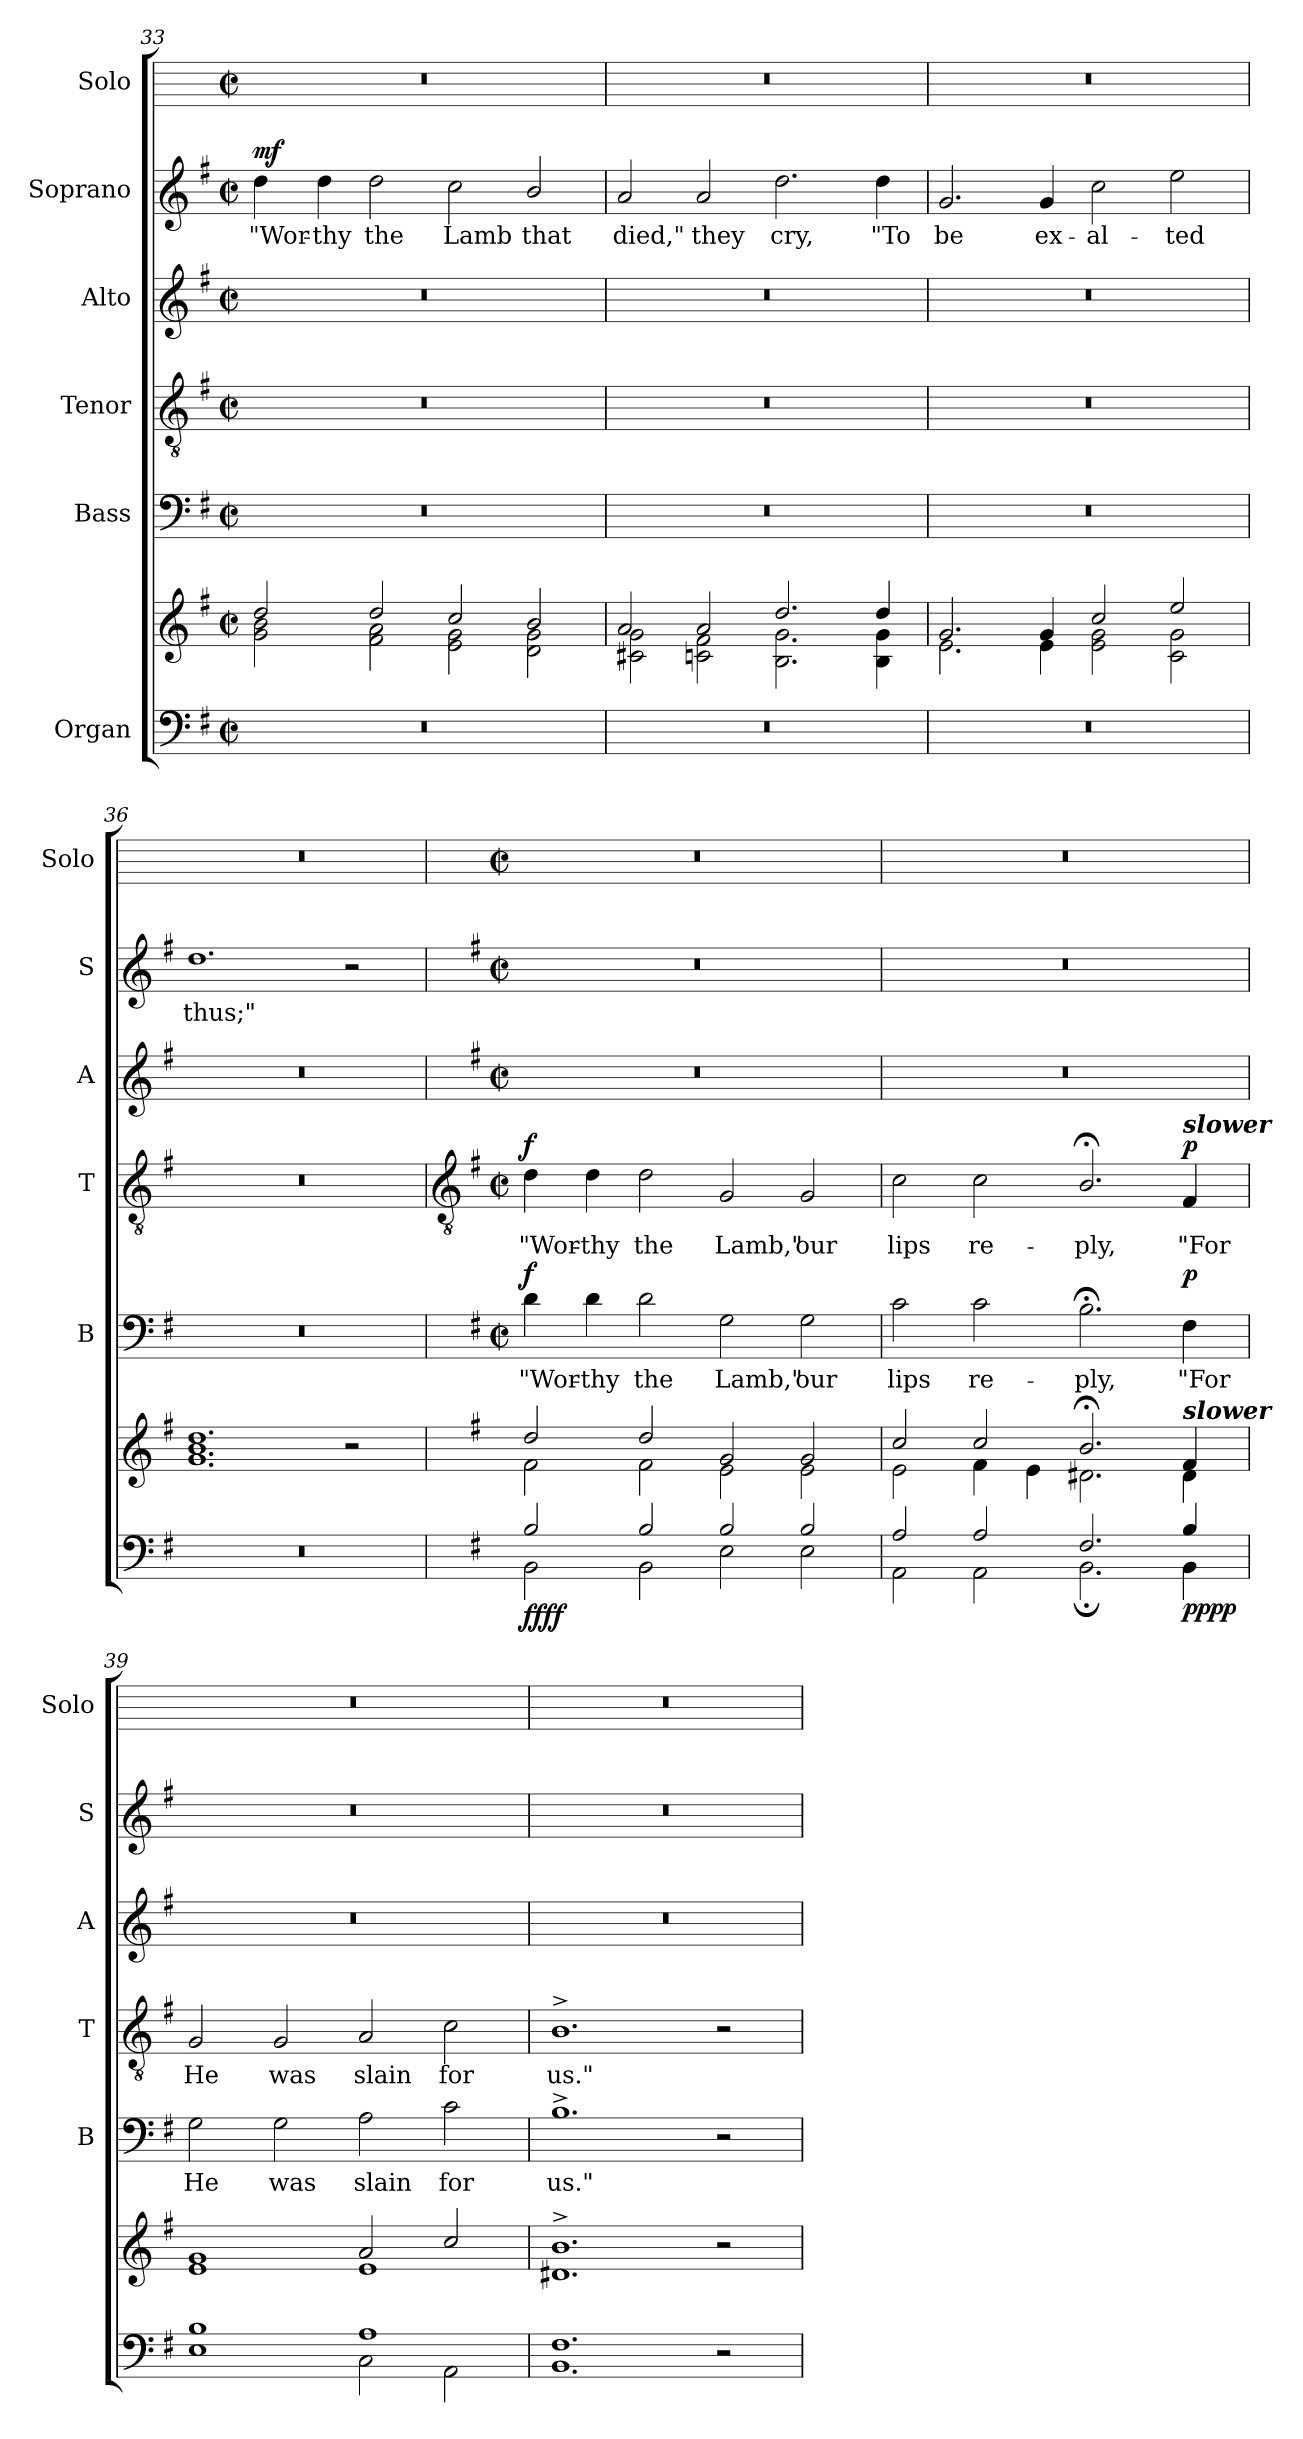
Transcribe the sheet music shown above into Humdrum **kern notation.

**kern	**kern	**dynam	**kern	**text	**dynam	**kern	**text	**dynam	**kern	**kern	**text	**dynam	**kern
*part6	*part6	*part6	*part5	*part5	*part5	*part4	*part4	*part4	*part3	*part2	*part2	*part2	*part1
*staff7	*staff6	*staff6/7	*staff5	*staff5	*staff5	*staff4	*staff4	*staff4	*staff3	*staff2	*staff2	*staff2	*staff1
*I"Organ	*	*	*I"Bass	*	*	*I"Tenor	*	*	*I"Alto	*I"Soprano	*	*	*I"Solo
*	*	*	*I'B	*	*	*I'T	*	*	*I'A	*I'S	*	*	*I'Solo
*clefF4	*clefG2	*	*clefF4	*	*	*clefGv2	*	*	*clefG2	*clefG2	*	*	*
*k[f#]	*k[f#]	*	*k[f#]	*	*	*k[f#]	*	*	*k[f#]	*k[f#]	*	*	*
*G:	*G:	*	*G:	*	*	*G:	*	*	*G:	*G:	*	*	*
*M4/2	*M4/2	*	*M4/2	*	*	*M4/2	*	*	*M4/2	*M4/2	*	*	*M4/2
*met(c|)	*met(c|)	*	*met(c|)	*	*	*met(c|)	*	*	*met(c|)	*met(c|)	*	*	*met(c|)
=33	=33	=33	=33	=33	=33	=33	=33	=33	=33	=33	=33	=33	=33
*	*^	*	*	*	*	*	*	*	*	*	*	*	*
!	!	!	!LO:DY:b	!	!	!	!	!	!	!	!	!LO:LY:b	!	!
!	!	!	!LO:DY:n=1:b	!	!	!	!	!	!	!	!	!	!LO:DY:b	!
0r	2dd/	2g\ 2b\	mf mf	0r	.	.	0r	.	.	0r	4dd	"Wor-	mf	0r
!	!	!	!	!	!	!	!	!	!	!	!	!LO:LY:b	!	!
.	.	.	.	.	.	.	.	.	.	.	4dd	-thy	.	.
!	!	!	!	!	!	!	!	!	!	!	!	!LO:LY:b	!	!
.	2dd/	2f#\ 2a\	.	.	.	.	.	.	.	.	2dd	the	.	.
!	!	!	!	!	!	!	!	!	!	!	!	!LO:LY:b	!	!
.	2cc/	2e\ 2g\	.	.	.	.	.	.	.	.	2cc	Lamb	.	.
!	!	!	!	!	!	!	!	!	!	!	!	!LO:LY:b	!	!
.	2b/	2d\ 2g\	.	.	.	.	.	.	.	.	2b/	that	.	.
=34	=34	=34	=34	=34	=34	=34	=34	=34	=34	=34	=34	=34	=34	=34
!	!	!	!	!	!	!	!	!	!	!	!	!LO:LY:b	!	!
0r	2a/	2c#X\ 2g\	.	0r	.	.	0r	.	.	0r	2a	died,"	.	0r
!	!	!	!	!	!	!	!	!	!	!	!	!LO:LY:b	!	!
.	2a/	2cn\ 2f#\	.	.	.	.	.	.	.	.	2a	they	.	.
!	!	!	!	!	!	!	!	!	!	!	!	!LO:LY:b	!	!
.	2.dd/	2.B\ 2.g\	.	.	.	.	.	.	.	.	2.dd	cry,	.	.
!	!	!	!	!	!	!	!	!	!	!	!	!LO:LY:b	!	!
.	4dd/	4B\ 4g\	.	.	.	.	.	.	.	.	4dd	"To	.	.
=35	=35	=35	=35	=35	=35	=35	=35	=35	=35	=35	=35	=35	=35	=35
!	!	!	!	!	!	!	!	!	!	!	!	!LO:LY:b	!	!
0r	2.g/	2.e\	.	0r	.	.	0r	.	.	0r	2.g	be	.	0r
!	!	!	!	!	!	!	!	!	!	!	!	!LO:LY:b	!	!
.	4g/	4e\	.	.	.	.	.	.	.	.	4g	ex-	.	.
!	!	!	!	!	!	!	!	!	!	!	!	!LO:LY:b	!	!
.	2cc/	2e\ 2g\	.	.	.	.	.	.	.	.	2cc	-al-	.	.
!	!	!	!	!	!	!	!	!	!	!	!	!LO:LY:b	!	!
.	2ee/	2c\ 2g\	.	.	.	.	.	.	.	.	2ee	-ted	.	.
=36	=36	=36	=36	=36	=36	=36	=36	=36	=36	=36	=36	=36	=36	=36
!	!	!	!	!	!	!	!	!	!	!	!	!LO:LY:b	!	!
0r	1.dd/	1.g\ 1.b\	.	0r	.	.	0r	.	.	0r	1.dd	thus;"	.	0r
.	2r	2ryy	.	.	.	.	.	.	.	.	2r	.	.	.
!!LO:LB:g=z
=37	=37	=37	=37	=37	=37	=37	=37	=37	=37	=37	=37	=37	=37	=37
*	*	*	*	*	*	*	*clefGv2	*	*	*	*	*	*	*
*	*	*	*	*k[f#]	*	*	*k[f#]	*	*	*	*	*	*	*
*	*	*	*	*G:	*	*	*G:	*	*	*	*	*	*	*
*	*	*	*	*M4/2	*	*	*M4/2	*	*	*M4/2	*M4/2	*	*	*M4/2
*	*	*	*	*met(c|)	*	*	*met(c|)	*	*	*met(c|)	*met(c|)	*	*	*met(c|)
*^	*	*	*	*	*	*	*	*	*	*	*	*	*	*
!	!	!	!	!LO:DY:b=2	!	!LO:LY:b	!	!	!LO:LY:b	!	!	!	!	!	!
!	!	!	!	!LO:DY:n=1:b=2	!	!	!	!	!	!	!	!	!	!	!
!	!	!	!	!LO:DY:n=2:b	!	!	!	!	!	!	!	!	!	!	!
!	!	!	!	!LO:DY:n=3:b	!	!	!LO:DY:b	!	!	!LO:DY:b	!	!	!	!	!
2B/	2BB\	2dd/	2f#\	f f f f	4d	"Wor-	f	4d	"Wor-	f	0r	0r	.	.	0r
!	!	!	!	!	!	!LO:LY:b	!	!	!LO:LY:b	!	!	!	!	!	!
.	.	.	.	.	4d	-thy	.	4d	-thy	.	.	.	.	.	.
!	!	!	!	!	!	!LO:LY:b	!	!	!LO:LY:b	!	!	!	!	!	!
2B/	2BB\	2dd/	2f#\	.	2d	the	.	2d	the	.	.	.	.	.	.
!	!	!	!	!	!	!LO:LY:b	!	!	!LO:LY:b	!	!	!	!	!	!
2B/	2E\	2g/	2e\	.	2G	Lamb,"	.	2G	Lamb,"	.	.	.	.	.	.
!	!	!	!	!	!	!LO:LY:b	!	!	!LO:LY:b	!	!	!	!	!	!
2B/	2E\	2g/	2e\	.	2G	our	.	2G	our	.	.	.	.	.	.
=38	=38	=38	=38	=38	=38	=38	=38	=38	=38	=38	=38	=38	=38	=38	=38
!	!	!	!	!	!	!LO:LY:b	!	!	!LO:LY:b	!	!	!	!	!	!
2A/	2AA\	2cc/	2e\	.	2c	lips	.	2c	lips	.	0r	0r	.	.	0r
!	!	!	!	!	!	!LO:LY:b	!	!	!LO:LY:b	!	!	!	!	!	!
2A/	2AA\	2cc/	4f#\	.	2c	re-	.	2c	re-	.	.	.	.	.	.
.	.	.	4e\	.	.	.	.	.	.	.	.	.	.	.	.
!	!	!	!	!	!	!LO:LY:b	!	!	!LO:LY:b	!	!	!	!	!	!
2.F#/	2.BB;\	2.b;</	2.d#X\	.	2.B;<\	-ply,	.	2.B;</	-ply,	.	.	.	.	.	.
!	!	!	!	!	!	!	!	!LO:TX:a:Bi:t=slower	!	!	!	!	!	!	!
!	!	!LO:TX:a:Bi:t=slower	!	!	!	!	!	!	!	!	!	!	!	!	!
!	!	!	!	!LO:DY:b=2	!	!LO:LY:b	!	!	!LO:LY:b	!	!	!	!	!	!
!	!	!	!	!LO:DY:n=1:b=2	!	!	!	!	!	!	!	!	!	!	!
!	!	!	!	!LO:DY:n=2:b	!	!	!	!	!	!	!	!	!	!	!
!	!	!	!	!LO:DY:n=3:b	!	!	!LO:DY:b	!	!	!LO:DY:b	!	!	!	!	!
4B/	4BB\	4f#/	4d#\	p p p p	4F#	"For	p	4F#	"For	p	.	.	.	.	.
=39	=39	=39	=39	=39	=39	=39	=39	=39	=39	=39	=39	=39	=39	=39	=39
!	!	!	!	!	!	!LO:LY:b	!	!	!LO:LY:b	!	!	!	!	!	!
1B/	1E\	1g/	1e\	.	2G	He	.	2G	He	.	0r	0r	.	.	0r
!	!	!	!	!	!	!LO:LY:b	!	!	!LO:LY:b	!	!	!	!	!	!
.	.	.	.	.	2G	was	.	2G	was	.	.	.	.	.	.
!	!	!	!	!	!	!LO:LY:b	!	!	!LO:LY:b	!	!	!	!	!	!
1A/	2C\	2a/	1e\	.	2A	slain	.	2A	slain	.	.	.	.	.	.
!	!	!	!	!	!	!LO:LY:b	!	!	!LO:LY:b	!	!	!	!	!	!
.	2AA\	2cc/	.	.	2c	for	.	2c	for	.	.	.	.	.	.
=40	=40	=40	=40	=40	=40	=40	=40	=40	=40	=40	=40	=40	=40	=40	=40
!	!	!	!	!	!	!LO:LY:b	!	!	!LO:LY:b	!	!	!	!	!	!
1.F#/	1.BB\	1.b^/	1.d#X\	.	1.B^	us."	.	1.B^	us."	.	0r	0r	.	.	0r
2r	2ryy	2r	2ryy	.	2r	.	.	2r	.	.	.	.	.	.	.
*v	*v	*	*	*	*	*	*	*	*	*	*	*	*	*	*
*	*v	*v	*	*	*	*	*	*	*	*	*	*	*	*
=	=	=	=	=	=	=	=	=	=	=	=	=	=
*-	*-	*-	*-	*-	*-	*-	*-	*-	*-	*-	*-	*-	*-
